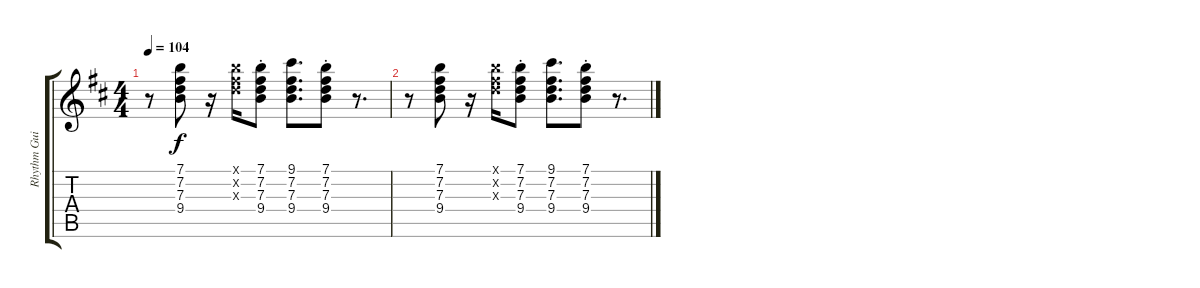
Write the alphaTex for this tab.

\track ("Rhythm Guitar" "Rhythm Gui") {instrument overdrivenguitar}
\staff {score tabs}
\tuning (E4 B3 G3 D3 A2 E2) {hide}
\ts (4 4)
\tempo 104
\clef g2
\ks d
r.8{dy f} (7.1 7.2 7.3 9.4).8 r.16 (7.1{x} 7.2{x} 7.3{x}).16 (7.1{st} 7.2{st} 7.3{st} 9.4{st}).8 (9.1 7.2 7.3 9.4).8{d} (7.1{st} 7.2{st} 7.3{st} 9.4{st}).8 r.8{d} |
r.8 (7.1 7.2 7.3 9.4).8 r.16 (7.1{x} 7.2{x} 7.3{x}).16 (7.1{st} 7.2{st} 7.3{st} 9.4{st}).8 (9.1 7.2 7.3 9.4).8{d} (7.1{st} 7.2{st} 7.3{st} 9.4{st}).8 r.8{d}
